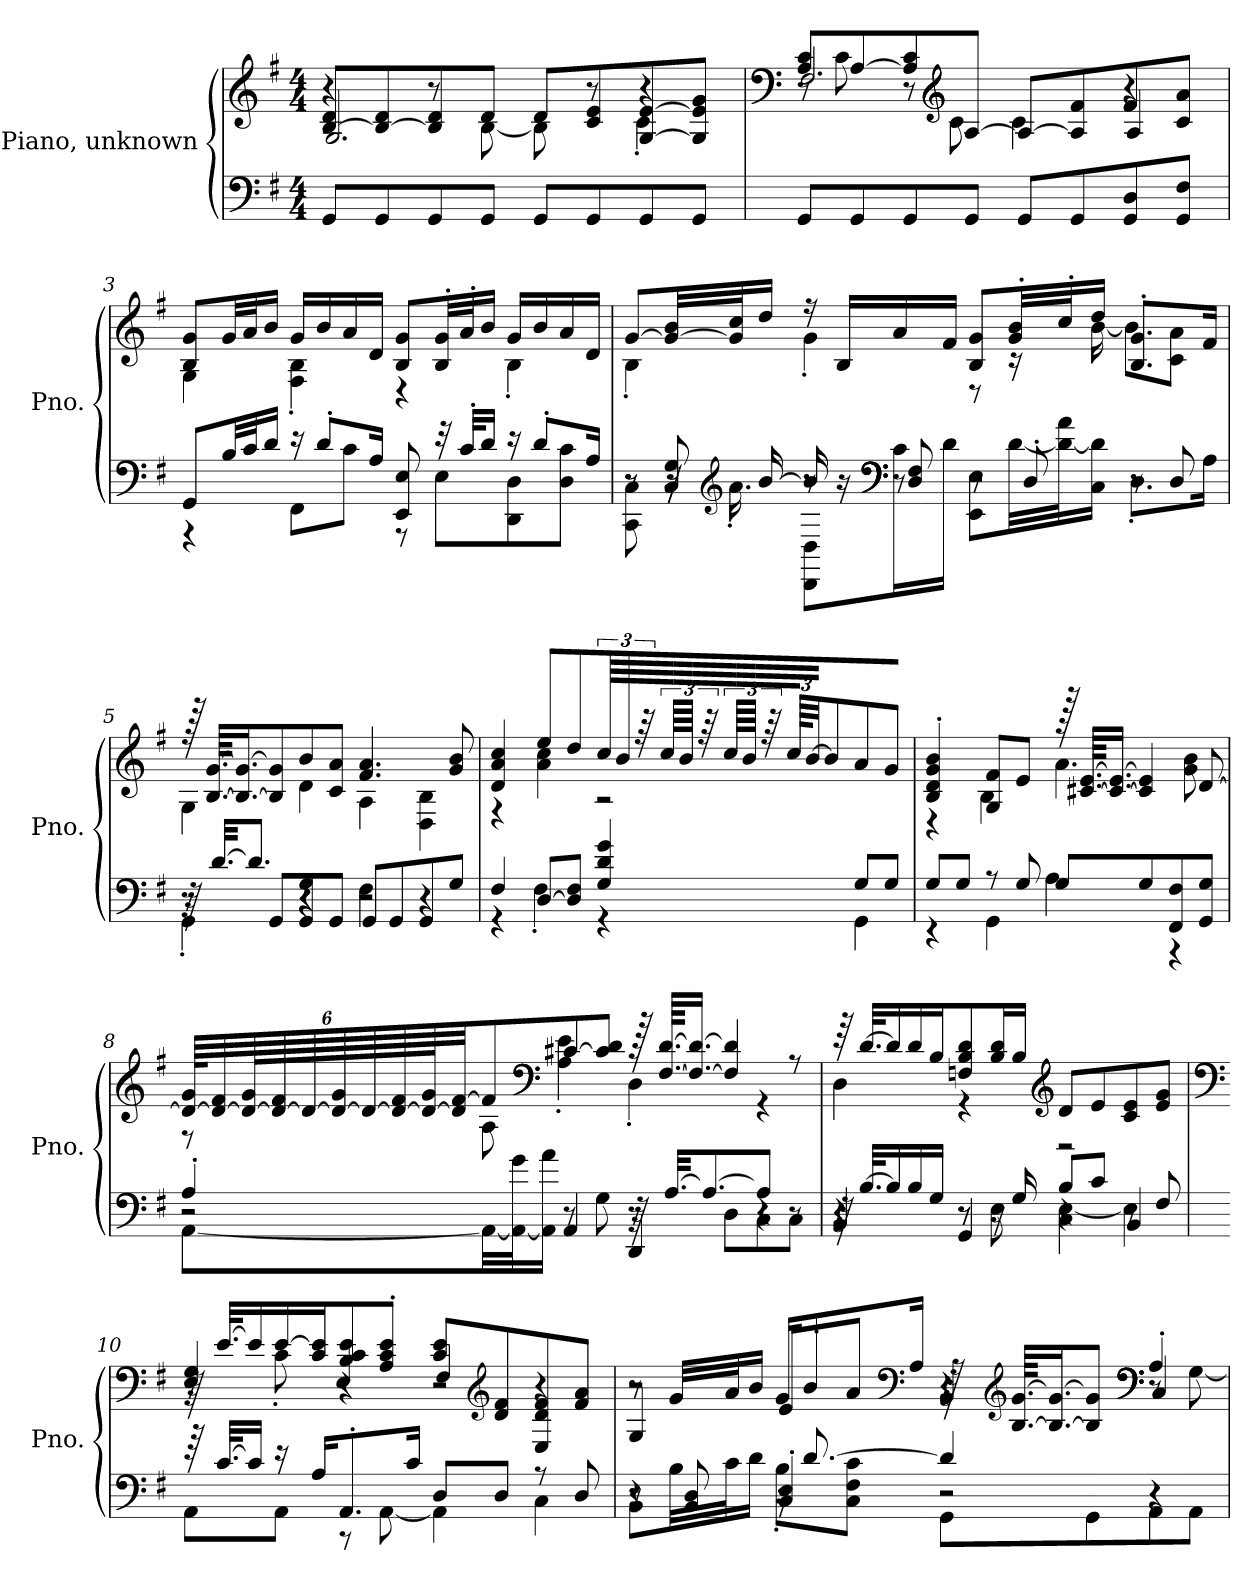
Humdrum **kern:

**kern	**kern
*part1	*part1
*staff2	*staff1
*I"Piano, unknown	*
*I'Pno.	*
*clefF4	*clefG2
*k[f#]	*k[f#]
*M4/4	*M4/4
*MM120	*MM120
=1	=1
*	*^
*	*	*^
8GG/L	[8B/ 8d/L	4r	2.G/
8GG/	8B/_ 8d/	.	.
8GG/	8B/] 8d/	8r	.
8GG/J	8d/J	[8B\	.
8GG/L	8d/L	8B\]	.
8GG/	8c/ 8e/	8r	.
8GG/	[8G/ [8e/	4c'\	4r
8GG/J	8G/] 8e/] 8g/J	.	.
=2	=2	=2	=2
*	*clefF4	*	*
8GG/L	8A/ 8c/L	8r	2.F#/
8GG/	[8A/	8c\	.
8GG/	8A/] 8c/	8r	.
*	*clefG2	*	*
8GG/J	[8A/J	8c\	.
8GG/L	8A/L_	4c\	.
8GG/	8A/] 8f#/	.	.
8GG/ 8D/	8f#/	4r	4A/
8GG/ 8F#/J	8c/ 8a/J	.	.
*	*	*v	*v
!!LO:LB:g=z
=3	=3	=3
*^	*	*
8GG/L	4r	8B/ 8g/L	4G\
32B/LL	.	32g/LL	.
32c/J	.	32a/J	.
16d/JJ	.	16b/JJ	.
16r	8FF#\L	16g/LL	4F#\' 4B\'
8d'/L	.	16b/	.
.	8c\J	16a/	.
16A/Jk	.	16d/JJ	.
8EE/ 8E/	8r	8B/ 8g/L	4r
32r	8E\L	32B/' 32g/'LL	.
32c'/KLL	.	32a'/J	.
16d/JJ	.	16b/JJ	.
16r	8DD\ 8D\	16g/LL	4B'\
8d'/L	.	16b/	.
.	8D\ 8c\J	16a/	.
16A/Jk	.	16d/JJ	.
=4	=4	=4	=4
*	*^	*	*
8r	8CC\ 8C\	8r	[8g/L	4B'\
16r	32r	8C/ 8G/	32g/_ 32b/LL	.
*clefG2	*	*	*	*
.	16.a'\	.	32g/] 32cc/J	.
[16b/	.	.	16dd/JJ	.
16b/]	8DD\ 8D\L	8r	16r	4g'\
16r	.	.	16B/LL	.
*clefF4	*	*	*	*
8r	16c\L	8D/ 8F#/	16a/	.
.	16d\JJ	.	16f#/JJ	.
2r	8EE\ 8E\L	8r	8B/ 8g/L	8r
.	[32d\LL	8D'/	32g/' 32b/'LL	16r
.	32d\_ 32a\J	.	32cc'/J	.
.	16C\ 16d\]JJ	.	16dd/JJ	[16b\
.	8.D'\L	8r	8.B/' 8.g/'L	8b\L]
.	.	8D/	.	8c\ 8a\J
.	16A\Jk	.	16f#/Jk	.
!!LO:LB:g=z	!!
=5	=5	=5	=5	=5
64r	4GG'\	8r	128r	4G\
.	.	.	[64.B/ [64.g/KKLL	.
[32.d/KKL	.	.	.	.
.	.	.	16.B/_ 16.g/_J	.
8.d/J]	.	.	.	.
.	.	8GG/L	8B/] 8g/]	.
4r	4r	8GG/ 8G/	8b/	4d\
.	.	8GG/J	8c/ 8a/J	.
2r	4F#\	8GG/L	4.f#/ 4.a/	4A\
.	.	8GG/	.	.
.	4r	8GG/	.	4D\ 4B\
.	.	8G/J	8g/ 8b/	.
*	*v	*v	*	*
=6	=6	=6	=6
4F#/	4r	4d/ 4a/ 4cc/	4r
[8D/L	4F#'\	8ee/L	4a\ 4cc\
8D/] 8F#/J	.	8dd/	.
4G/ 4d/ 4g/	4r	96cc/LLL	2r
.	.	96b/JJJJ	.
.	.	96r	.
.	.	96cc/LLLL	.
.	.	96b/JJJJ	.
.	.	96r	.
.	.	96cc/LLLL	.
.	.	96b/JJJJ	.
.	.	96r	.
*	*	*Xbrackettup	*
.	.	96cc/KLLL	.
.	.	[48b/JJ	.
.	.	8b/]	.
8G/L	4GG\	8a/	.
8G/J	.	8g/J	.
!!LO:LB:g=z	!!
=7	=7	=7	=7
8G/L	4r	4B/' 4d/' 4g/' 4b/'	4r
8G/J	.	.	.
8r	4GG\	8G/ 8f#/L	4B\
8G/	.	8e/J	.
8G/L	4A\	128r	4.a\
.	.	[64.c#X/ [64.e/KKLL	.
.	.	16.c#/_ 16.e/_JJ	.
8G/	.	4c#/] 4e/]	.
8FF#/ 8F#/	4r	.	.
8GG/ 8G/J	.	[8d/	8g\ 8b\
!!LO:LB:g=z	!!
=8	=8	=8	=8
*	*^	*	*
2r	[8AA\L	4A'/	96d/_ 96g/KLLL	8r
.	.	.	48d/_ 48f#/	.
.	.	.	96d/_ 96g/L	.
.	.	.	96d/_ 96f#/	.
.	.	.	96d/_	.
.	.	.	96d/_ 96g/	.
.	.	.	96d/_	.
.	.	.	96d/_ 96f#/	.
.	.	.	96d/_ 96g/J	.
.	.	.	48d/] [48f#/JJ	.
.	32AA\LL_	.	8f#/]	8A\
.	32AA\_ 32g\J	.	.	.
.	16AA\] 16a\JJ	.	.	.
*	*	*	*clefF4	*
.	8r	4AA/	[8c#X/	4A\' 4e\'
.	8G\	.	8c#/] 8d/J	.
64r	8r	4DD/	128r	4D'\
.	.	.	[64.F#/ [64.d/KKLL	.
[32.A/KKL	.	.	.	.
.	.	.	16.F#/_ 16.d/_JJ	.
8.A/_	.	.	.	.
.	8D\L	.	4F#/] 4d/]	.
8A/J]	8C\	4r	.	4r
8r	8C\J	.	8r	.
!!LO:LB:g=z	!!
=9	=9	=9	=9	=9
64r	4r	4BB/	64r	4D\
[32.B/KLL	.	.	[32.d/KLL	.
16B/]	.	.	16d/]	.
16B/	.	.	16d/	.
16G/JJ	.	.	16B/J	.
8r	8r	4GG/	8Fn/ 8B/ 8d/	4r
16r	8E\	.	16B/ 16d/L	.
16G/	.	.	16B/JJ	.
*	*	*	*clefG2	*
8B/L	4C\ [4E\	4r	8d/L	2r
8c/J	.	.	8e/	.
8r	4E\]	4BB/	8c/ 8e/	.
8F#/	.	.	8e/ 8g/J	.
*v	*v	*v	*	*
*	*v	*v
=10	=10
*	*clefF4
*^	*^
*	*	*	*^
64r	8AA\L	64r	8r	4E/ 4G/
[32.c/KLL	.	[32.e/KLL	.	.
16c/JJ]	.	16e/]	.	.
16r	8AA\J	[16e/	8c'\	.
16A/KL	.	16c/ 16e/]J	.	.
8.AA'/	8r	8B/ 8c/ 8e/	4r	4E/
.	[8AA\	8A/' 8c/' 8e/'J	.	.
16c/Jk	.	.	.	.
8D/L	4AA\]	8c/ 8e/L	2r	4F#/
*	*	*clefG2	*	*
8D/J	.	8d/ 8f#/	.	.
8r	4C\	8E/ 8d/ 8f#/	.	4r
8D/	.	8f#/ 8a/J	.	.
!!LO:PB:g=z	!!	!!
=11	=11	=11	=11	=11
*	*^	*	*	*
4r	8BB\L	8r	8r	2r	4G/
.	32B\LL	8BB/ 8D/	32g/LLL	.	.
.	32c\J	.	32a/J	.	.
.	16d\JJ	.	16b/JJ	.	.
16r	8B'\L	4C/' 4E/'	16g/KL	.	8e/L
[8.d/	.	.	8b'/	.	.
.	8C\ 8F#\ 8c\J	.	.	.	8a/J
*	*	*	*clefF4	*	*
.	.	.	16A/Jk	.	.
4d/]	8GG\L	2r	128r	4r	4BB/
*	*	*	*clefG2	*	*
.	.	.	[64.B/ [64.g/KKLL	.	.
.	.	.	16.B/_ 16.g/_J	.	.
.	8GG\	.	8B/] 8g/]J	.	.
*	*	*	*clefF4	*	*
4r	8AA\	.	4A'/	8r	4C/
.	8AA\J	.	.	[8G\	.
*v	*v	*v	*	*	*
*	*v	*v	*v
=	=
*-	*-
